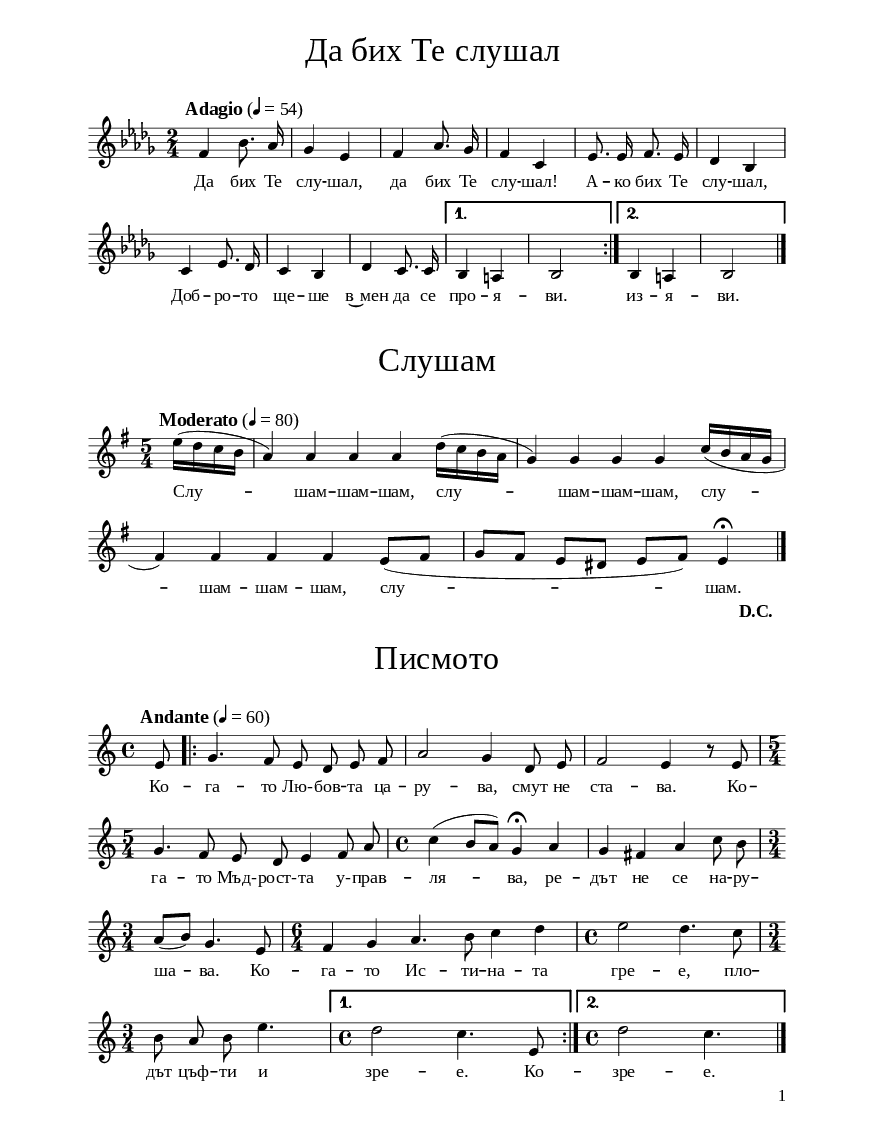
\version "2.24.4"

% include paper part and global functions
\include "include/globals.ily"

\bookpart {



  \label #'ref174_1
  \tocItem \markup "Да бих Тe слушал"
  \paper {
    print-all-headers = ##t
    print-page-number = ##t
    print-first-page-number = ##t

    % put page numbers on the bottom
    oddHeaderMarkup = \markup ""
    evenHeaderMarkup = \markup ""
    oddFooterMarkup = \markup
    \fill-line {
      ""
      \if \should-print-page-number \fromproperty #'page:page-number-string
    }
    evenFooterMarkup = \markup
    \fill-line {
      \if \should-print-page-number \fromproperty #'page:page-number-string
      ""
    }

    left-margin = 1.5\cm
    right-margin = 1.5\cm
    top-margin = 1.6\cm
    bottom-margin = 1.2\cm
    ragged-bottom = ##t % do not spread the staves to fill the whole vertical space

    % change distance between staves
    system-system-spacing =
    #'((basic-distance . 10)
       (minimum-distance . 6)
       (padding . 1)
       (stretchability . 12))
  }
  \score {
    \layout {
      indent = 0.0\cm % remove first line indentation
      ragged-last = ##f % do spread last line to fill the whole space
      \override Staff.BarLine.thick-thickness = #4 %make the end and repeat bars thiner
      \override Score.VoltaBracket.font-size = #-1.7 % make the repeat number fontsize smaller


      \context {
        \Score
        \omit BarNumber %remove bar numbers
        \override KeySignature.X-offset = #-1.2 % decrease keysigniture offset
        \override TimeSignature.X-offset = #-1.8 % decrease time signiture offset
        \override MetronomeMark.font-size = #1.5 % increase the tempo fontsize
        \override TupletNumber.font-size = #0.4 % increase the triol number

      } % context

      \context {
        % change staff size
        \Staff
        fontSize = #+0 % affects notes size only
        \override StaffSymbol.staff-space = #(magstep -3)
        \override StaffSymbol.thickness = #0.5
        \override BarLine.hair-thickness = #1
        %\override StaffSymbol.ledger-line-thickness = #'(0 . 0)
      }

      \context {
        % adjust space between staff and lyrics and between the two lyric lines
        \Lyrics
        \override VerticalAxisGroup.nonstaff-relatedstaff-spacing = #'((padding . 0.6))
        \override VerticalAxisGroup.nonstaff-nonstaff-spacing = #'((minimum-distance . 2))
        includeGraceNotes = ##t
      }
    } % layout

    \new Voice \absolute {
      \clef treble
      \key bes \minor
      \time 2/4
      \tempoFunc "Adagio" 4 "54"
      \autoBeamOff
      \repeat volta 2 {
        f'4 bes'8. as'16 | % 2
        ges'4 es'4 | % 3
        f'4 as'8. ges'16 | % 4
        f'4 c'4 | % 5
        es'8. es'16 f'8. es'16 | % 6
        des'4 bes4 | \break  % 7
        c'4 es'8. des'16 | % 8
        c'4 bes4  | % 9
        des'4 c'8. c'16 |
      }
      \alternative {
        {
          bes4 a4 | % 11
          bes2
        }
        {
          bes4 a4 | % 11
          bes2 \bar "|."
        }
      }
    }

    \addlyrics {
      Да бих Те
      слу -- шал, да бих Те слу -- шал! А -- ко бих
      Те слу -- шал, Доб -- ро -- то ще -- ше в~мен да
      се про -- я -- ви. из -- я -- ви.}

      \header {
        title = \titleFunc #'ref_desc_15 "Да бих Тe слушал " "Da bih Te slušal"
      }

      \midi{}

    } % score

    \markup \empty-one

    \label #'ref174_2
    \tocItem \markup "Слушам"

    \score {
      \include "include/score-layout.ily"
      \new Voice \absolute {
        \clef treble
        \key e \minor
        \time 5/4
        \tempoFunc "Moderato" 4 "80"
        \autoBeamOff
        \partial 4
        e''16 ( [  d''16  c''16  b'16 ] | % 2
        a'4 ) a'4 a'4 a'4  d''16 (
        [  c''16  b'16  a'16 ] | % 3
        g'4 ) g'4 g'4 g'4 c''16 ( [
        b'16 a'16 g'16 ] \break | % 4
        fis'4 ) fis'4 fis'4 fis'4 e'8
        ( [ fis'8 ] | % 5
        g'8 [ fis'8 ] e'8 [ dis'8 ] \stemUp
        e'8 [ fis'8 ])  e'4 ^\fermata  \bar "|."
      }

      \addlyrics {
        Слу --    шам -- шам --
        шам, слу --    шам --
        шам -- шам, слу --
        шам -- шам -- шам, слу --
        шам.}

        \header {
          title = \titleFunc #'ref_desc_20 "Слушам" "Slušam"
        }

        \midi{}

      } % score

      \markup \dcr-one "D.C." #2.1

      \label #'ref175
      \tocItem \markup "Писмото"

      \score {
        \layout {
          indent = 0.0\cm % remove first line indentation
          ragged-last = ##f % do spread last line to fill the whole space
          \override Staff.BarLine.thick-thickness = #4 %make the end and repeat bars thiner
          \override Score.VoltaBracket.font-size = #-1.7 % make the repeat number fontsize smaller


          \context {
            \Score
            \omit BarNumber %remove bar numbers
            \override KeySignature.X-offset = #-1.2 % decrease keysigniture offset
            \override TimeSignature.X-offset = #-1.8 % decrease time signiture offset
            \override MetronomeMark.font-size = #1.5 % increase the tempo fontsize
            \override TupletNumber.font-size = #0.4 % increase the triol number

          } % context

          \context {
            % change staff size
            \Staff
            fontSize = #+0 % affects notes size only
            \override StaffSymbol.staff-space = #(magstep -3)
            \override StaffSymbol.thickness = #0.5
            \override BarLine.hair-thickness = #1
            %\override StaffSymbol.ledger-line-thickness = #'(0 . 0)
          }

          \context {
            % adjust space between staff and lyrics and between the two lyric lines
            \Lyrics
            \override VerticalAxisGroup.nonstaff-relatedstaff-spacing = #'((padding . 0.6))
            \override VerticalAxisGroup.nonstaff-nonstaff-spacing = #'((minimum-distance . 2))
            includeGraceNotes = ##t
          }
        } % layout

        \new Voice \absolute {
          \clef treble
          \key c \major
          \time 4/4
          \tempoFunc "Andante" 4 "60"
          \autoBeamOff
          \partial 8
          e'8 \repeat volta 2 {
            | % 2
            g'4.  f'8  e'8  d'8  e'8
            f'8 | % 3
            a'2  g'4  d'8  e'8 | % 4
            f'2  e'4 r8  e'8  | \break % 5
            \time 5/4  | % 5
            g'4.  f'8  e'8  d'8  e'4
            f'8  a'8 | % 6
            \time 4/4  | % 6
            c''4 (  b'8 [  a'8 ])   g'4
            ^\fermata  a'4  | % 7
            g'4  fis'4  a'4  c''8
            b'8  % 8
            \time 3/4  \break  | % 8
            a'8 ( [  b'8 ])  g'4.  e'8| % 9
            \time 6/4  | % 9
            f'4  g'4  a'4.  b'8  c''4
            d''4 |
            \time 4/4  |
            e''2  d''4.  c''8 | % 11
            \time 3/4  | % 11
            b'8  a'8  b'8  e''4. |
          }

          \alternative {
            {
              % 12
              \time 4/4  % 12
              d''2  c''4.  e'8 |
            }
            {
              \time 4/4 d''2  c''4. \bar "|."
            }
          }
        }

        \addlyrics {
          Ко -- га -- то "Лю-" -- бов -- та ца --
          ру -- ва, смут не ста -- ва. Ко --
          га -- то "Мъд-" -- "рост-" -- та "у-" -- прав
          -- ля -- ва, ре -- дът не се
          на -- ру -- ша -- ва. Ко -- га --
          то Ис -- ти -- на -- та гре -- е,
          пло -- дът цъф -- ти и зре -- е.
          Ко -- зре -- е.}

          \header {
            title = \titleFunc #'ref_desc_19 "Писмото" "Pismoto"
          }

          \midi{}

        } % score




      } % bookpart


